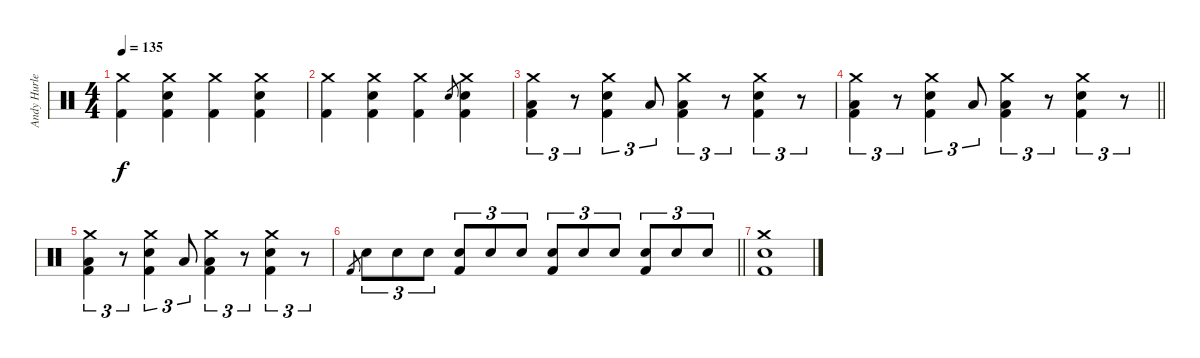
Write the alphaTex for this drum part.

\track ("Andy Hurley" "Andy Hurle") {instrument percussion}
\staff {score}
\articulation defaults
\ts (4 4)
\tempo 135
\clef neutral
\ks c
("Crash medium (hit)" "Kick (hit) 2").4{dy f} ("Crash medium (hit)" "Snare (hit) 2" "Kick (hit) 2").4 ("Crash medium (hit)" "Kick (hit) 2").4 ("Crash medium (hit)" "Snare (hit) 2" "Kick (hit) 2").4 |
("Crash medium (hit)" "Kick (hit) 2").4 ("Crash medium (hit)" "Snare (hit) 2" "Kick (hit) 2").4 ("Crash medium (hit)" "Kick (hit) 2").4 "Electric Snare (hit)".8{gr} ("Crash medium (hit)" "Snare (hit) 2" "Kick (hit) 2").4 |
("Crash medium (hit)" "Low Floor Tom (hit)" "Kick (hit) 2").4{tu (3 2)} r.8{tu (3 2)} ("Crash medium (hit)" "Electric Snare (hit)" "Kick (hit) 2").4{tu (3 2)} "Low Tom (hit)".8{tu (3 2)} ("Crash medium (hit)" "Low Tom (hit)" "Kick (hit) 2").4{tu (3 2)} r.8{tu (3 2)} ("Crash medium (hit)" "Electric Snare (hit)" "Kick (hit) 2").4{tu (3 2)} r.8{tu (3 2)} |
\barLineRight lightlight
("Crash medium (hit)" "Low Floor Tom (hit)" "Kick (hit) 2").4{tu (3 2)} r.8{tu (3 2)} ("Crash medium (hit)" "Electric Snare (hit)" "Kick (hit) 2").4{tu (3 2)} "Low Tom (hit)".8{tu (3 2)} ("Crash medium (hit)" "Low Tom (hit)" "Kick (hit) 2").4{tu (3 2)} r.8{tu (3 2)} ("Crash medium (hit)" "Electric Snare (hit)" "Kick (hit) 2").4{tu (3 2)} r.8{tu (3 2)} |
("Crash medium (hit)" "Low Floor Tom (hit)" "Kick (hit) 2").4{tu (3 2)} r.8{tu (3 2)} ("Crash medium (hit)" "Electric Snare (hit)" "Kick (hit) 2").4{tu (3 2)} "Low Tom (hit)".8{tu (3 2)} ("Crash medium (hit)" "Low Tom (hit)" "Kick (hit) 2").4{tu (3 2)} r.8{tu (3 2)} ("Crash medium (hit)" "Electric Snare (hit)" "Kick (hit) 2").4{tu (3 2)} r.8{tu (3 2)} |
\barLineRight lightlight "Kick (hit) 2".8{gr} "Electric Snare (hit)".8{tu (3 2)} "Electric Snare (hit)".8{tu (3 2)} "Electric Snare (hit)".8{tu (3 2)}
("Electric Snare (hit)" "Kick (hit) 2").8{tu (3 2)} "Electric Snare (hit)".8{tu (3 2)} "Electric Snare (hit)".8{tu (3 2)} ("Electric Snare (hit)" "Kick (hit) 2").8{tu (3 2)} "Electric Snare (hit)".8{tu (3 2)} "Electric Snare (hit)".8{tu (3 2)} ("Electric Snare (hit)" "Kick (hit) 2").8{tu (3 2)} "Electric Snare (hit)".8{tu (3 2)} "Electric Snare (hit)".8{tu (3 2)} |
("Crash medium (hit)" "Electric Snare (hit)" "Kick (hit) 2").1
